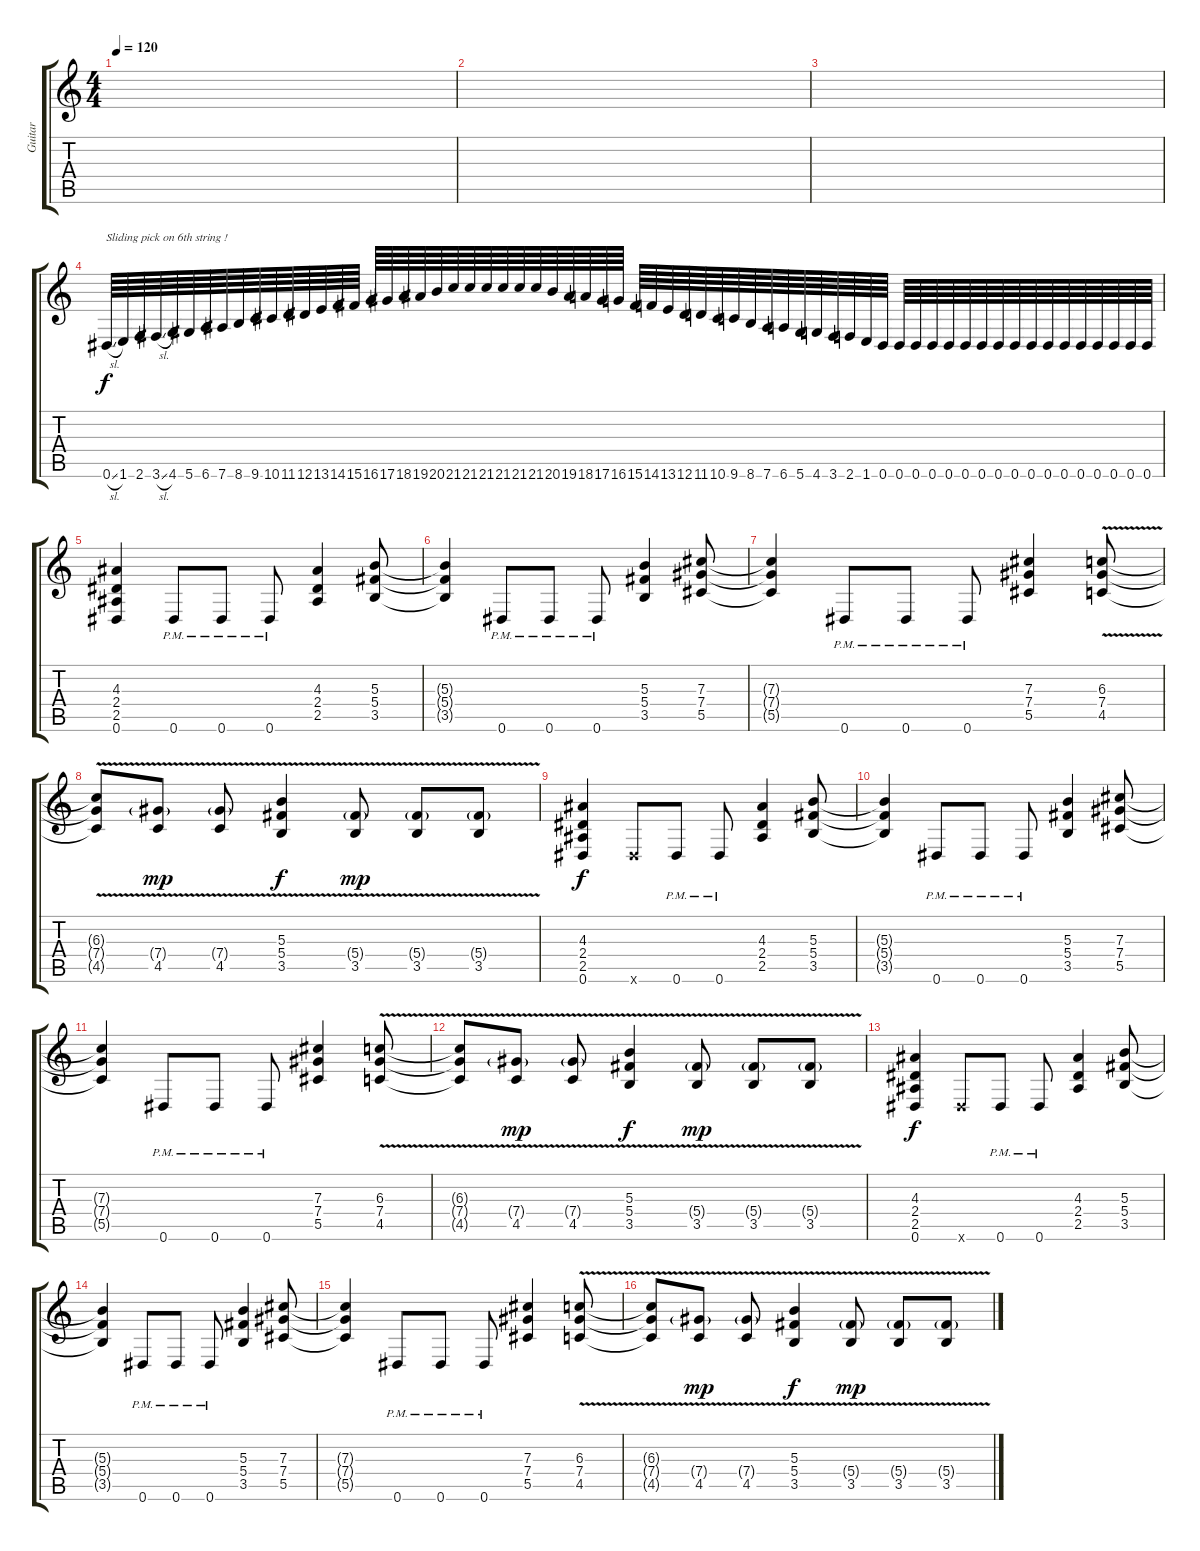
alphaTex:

\track ("Guitar" "Guitar") {instrument overdrivenguitar}
\staff {score tabs}
\tuning (Eb4 Bb3 Gb3 Db3 Ab2 Eb2) {hide}
\ts (4 4)
\tempo 120
\clef g2
\ks c
|
|
|
0.6{sl}.64{txt "Sliding pick on 6th string !" instrument guitarfretnoise} 1.6.64 2.6.64 3.6{sl}.64 4.6.64 5.6.64 6.6.64 7.6.64 8.6.64 9.6.64 10.6.64 11.6.64 12.6.64 13.6.64 14.6.64 15.6.64 16.6.64 17.6.64 18.6.64 19.6.64 20.6.64 21.6.64 21.6.64 21.6.64 21.6.64 21.6.64 21.6.64 20.6.64 19.6.64 18.6.64 17.6.64 16.6.64 15.6.64 14.6.64 13.6.64 12.6.64 11.6.64 10.6.64 9.6.64 8.6.64 7.6.64 6.6.64 5.6.64 4.6.64 3.6.64 2.6.64 1.6.64 0.6.64 0.6.64 0.6.64 0.6.64 0.6.64 0.6.64 0.6.64 0.6.64 0.6.64 0.6.64 0.6.64 0.6.64 0.6.64 0.6.64 0.6.64 0.6.64 0.6.64 |
(4.3 2.4 2.5 0.6).4{instrument overdrivenguitar} 0.6{pm}.8 0.6{pm}.8 0.6{pm}.8 (4.3 2.4 2.5).4 (5.3 5.4 3.5).8 |
(5.3{t} 5.4{t} 3.5{t}).4 0.6{pm}.8 0.6{pm}.8 0.6{pm}.8 (5.3 5.4 3.5).4 (7.3 7.4 5.5).8 |
(7.3{t} 7.4{t} 5.5{t}).4 0.6{pm}.8 0.6{pm}.8 0.6{pm}.8 (7.3 7.4 5.5).4 (6.3{v} 7.4 4.5).8 |
(6.3{t} 7.4{t} 4.5{t}).8 (7.4{v g} 4.5{v}).8{dy mp} (7.4{v g} 4.5{v}).8 (5.3{v} 5.4 3.5).4{dy f} (5.4{v g} 3.5{v}).8{dy mp} (5.4{v g} 3.5{v}).8 (5.4{v g} 3.5{v}).8 |
(4.3 2.4 2.5 0.6).4{dy f} 0.6{x}.8 0.6{pm}.8 0.6{pm}.8 (4.3 2.4 2.5).4 (5.3 5.4 3.5).8 |
(5.3{t} 5.4{t} 3.5{t}).4 0.6{pm}.8 0.6{pm}.8 0.6{pm}.8 (5.3 5.4 3.5).4 (7.3 7.4 5.5).8 |
(7.3{t} 7.4{t} 5.5{t}).4 0.6{pm}.8 0.6{pm}.8 0.6{pm}.8 (7.3 7.4 5.5).4 (6.3{v} 7.4 4.5).8 |
(6.3{t} 7.4{t} 4.5{t}).8 (7.4{v g} 4.5{v}).8{dy mp} (7.4{v g} 4.5{v}).8 (5.3{v} 5.4 3.5).4{dy f} (5.4{v g} 3.5{v}).8{dy mp} (5.4{v g} 3.5{v}).8 (5.4{v g} 3.5{v}).8 |
(4.3 2.4 2.5 0.6).4{dy f} 0.6{x}.8 0.6{pm}.8 0.6{pm}.8 (4.3 2.4 2.5).4 (5.3 5.4 3.5).8 |
(5.3{t} 5.4{t} 3.5{t}).4 0.6{pm}.8 0.6{pm}.8 0.6{pm}.8 (5.3 5.4 3.5).4 (7.3 7.4 5.5).8 |
(7.3{t} 7.4{t} 5.5{t}).4 0.6{pm}.8 0.6{pm}.8 0.6{pm}.8 (7.3 7.4 5.5).4 (6.3{v} 7.4 4.5).8 |
(6.3{t} 7.4{t} 4.5{t}).8 (7.4{v g} 4.5{v}).8{dy mp} (7.4{v g} 4.5{v}).8 (5.3{v} 5.4 3.5).4{dy f} (5.4{v g} 3.5{v}).8{dy mp} (5.4{v g} 3.5{v}).8 (5.4{v g} 3.5{v}).8
